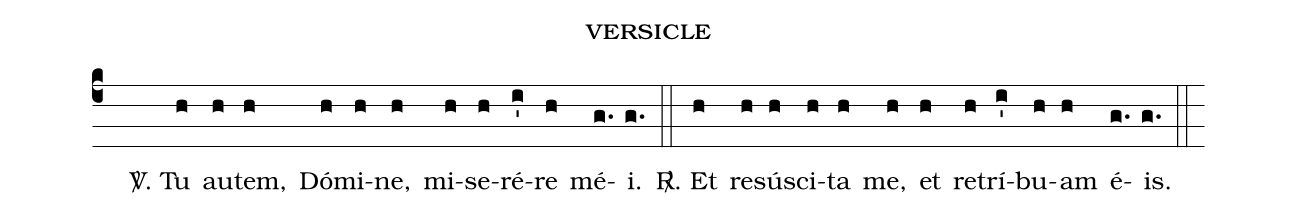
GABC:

name: versicle;
%%
(c4)()() <v>\Vbar</v>. T{u}(h) au(h)tem,(h) Dó(h)mi(h)ne,(h) mi(h)se(h)ré(i')re(h) mé(g.)i.(g.) (::)
<v>\Rbar</v>. Et(h) re(h)sú(h)sci(h)ta(h) me,(h) et(h) re(h)trí(i')bu(h)am(h) é(g.)is.(g.) (::)
